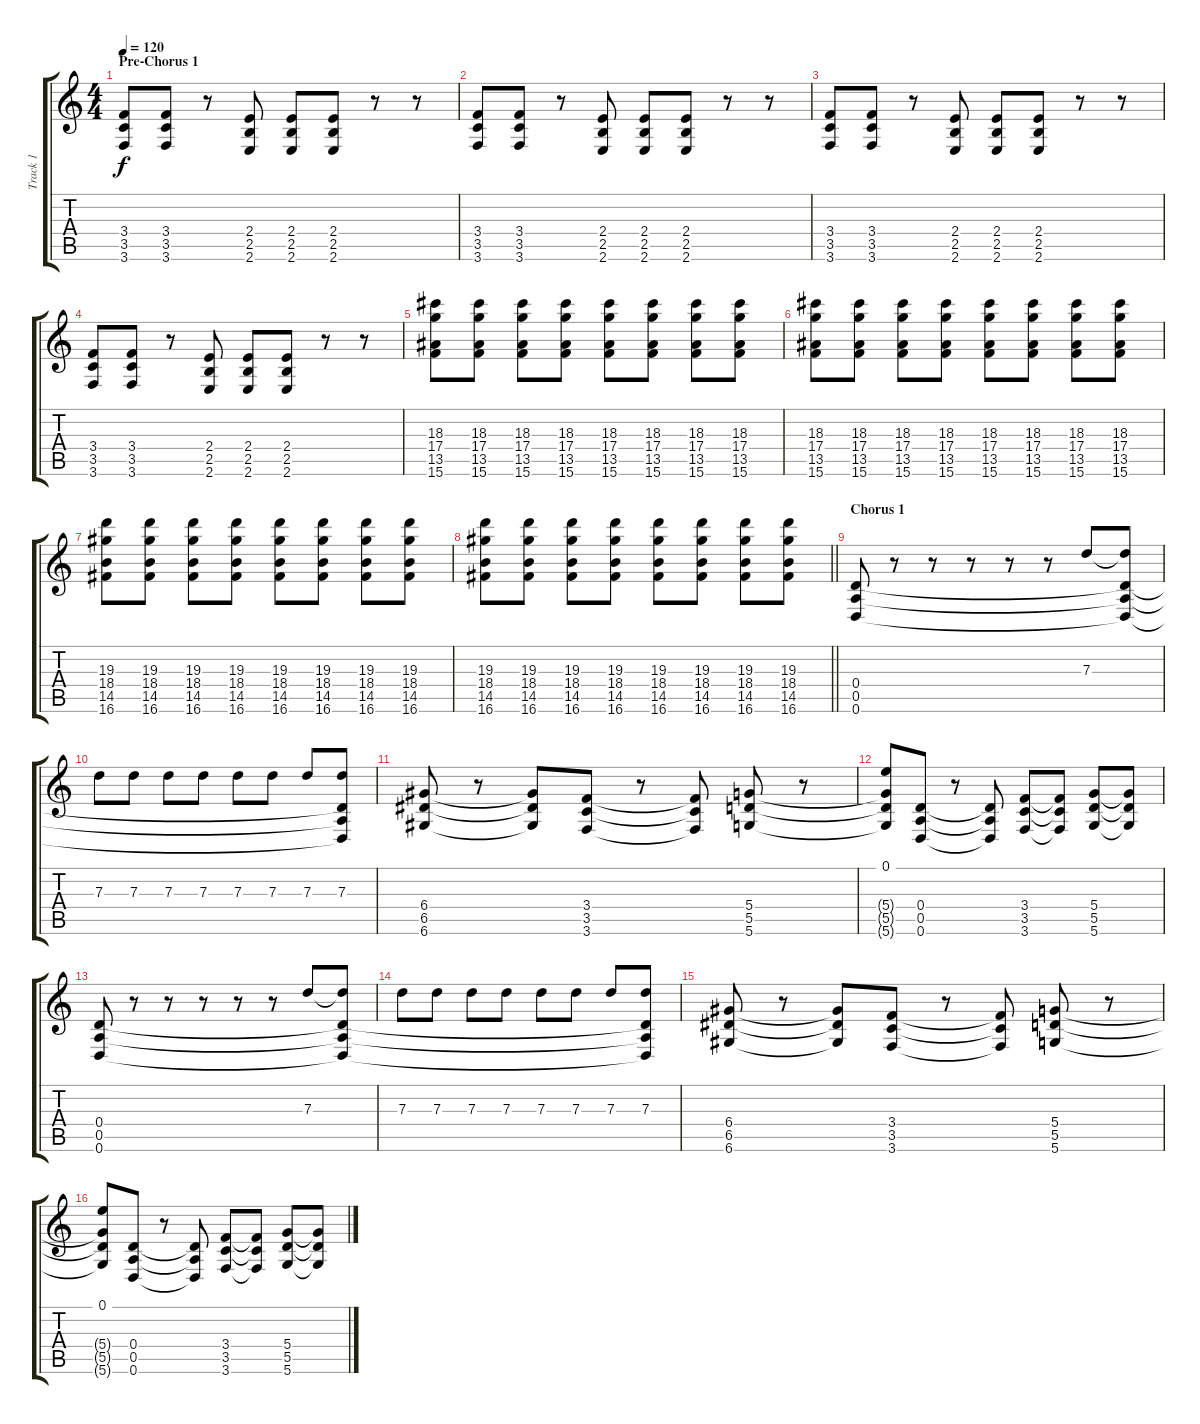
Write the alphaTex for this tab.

\track ("Track 1" "Track 1") {instrument distortionguitar}
\staff {score tabs}
\tuning (E4 B3 G3 D3 A2 D2) {hide}
\ts (4 4)
\section ("" "Pre-Chorus 1")
\tempo 120
\clef g2
\ks c
(3.4 3.5 3.6).8{dy f} (3.4 3.5 3.6).8 r.8 (2.4 2.5 2.6).8 (2.4 2.5 2.6).8 (2.4 2.5 2.6).8 r.8 r.8 |
(3.4 3.5 3.6).8 (3.4 3.5 3.6).8 r.8 (2.4 2.5 2.6).8 (2.4 2.5 2.6).8 (2.4 2.5 2.6).8 r.8 r.8 |
(3.4 3.5 3.6).8 (3.4 3.5 3.6).8 r.8 (2.4 2.5 2.6).8 (2.4 2.5 2.6).8 (2.4 2.5 2.6).8 r.8 r.8 |
(3.4 3.5 3.6).8 (3.4 3.5 3.6).8 r.8 (2.4 2.5 2.6).8 (2.4 2.5 2.6).8 (2.4 2.5 2.6).8 r.8 r.8 |
(18.3 17.4 13.5 15.6).8 (18.3 17.4 13.5 15.6).8 (18.3 17.4 13.5 15.6).8 (18.3 17.4 13.5 15.6).8 (18.3 17.4 13.5 15.6).8 (18.3 17.4 13.5 15.6).8 (18.3 17.4 13.5 15.6).8 (18.3 17.4 13.5 15.6).8 |
(18.3 17.4 13.5 15.6).8 (18.3 17.4 13.5 15.6).8 (18.3 17.4 13.5 15.6).8 (18.3 17.4 13.5 15.6).8 (18.3 17.4 13.5 15.6).8 (18.3 17.4 13.5 15.6).8 (18.3 17.4 13.5 15.6).8 (18.3 17.4 13.5 15.6).8 |
(19.3 18.4 14.5 16.6).8 (19.3 18.4 14.5 16.6).8 (19.3 18.4 14.5 16.6).8 (19.3 18.4 14.5 16.6).8 (19.3 18.4 14.5 16.6).8 (19.3 18.4 14.5 16.6).8 (19.3 18.4 14.5 16.6).8 (19.3 18.4 14.5 16.6).8 |
\barLineRight lightlight
(19.3 18.4 14.5 16.6).8 (19.3 18.4 14.5 16.6).8 (19.3 18.4 14.5 16.6).8 (19.3 18.4 14.5 16.6).8 (19.3 18.4 14.5 16.6).8 (19.3 18.4 14.5 16.6).8 (19.3 18.4 14.5 16.6).8 (19.3 18.4 14.5 16.6).8 |
\section ("" "Chorus 1")
(0.4 0.5 0.6).8 r.8 r.8 r.8 r.8 r.8 7.3.8 (7.3{t} 0.4{t} 0.5{t} 0.6{t}).8 |
7.3.8 7.3.8 7.3.8 7.3.8 7.3.8 7.3.8 7.3.8 (7.3 0.4{t} 0.5{t} 0.6{t}).8 |
(6.4 6.5 6.6).8 r.8 (6.4{t} 6.5{t} 6.6{t}).8 (3.4 3.5 3.6).8 r.8 (3.4{t} 3.5{t} 3.6{t}).8 (5.4 5.5 5.6).8 r.8 |
(0.1 5.4{t} 5.5{t} 5.6{t}).8 (0.4 0.5 0.6).8 r.8 (0.4{t} 0.5{t} 0.6{t}).8 (3.4 3.5 3.6).8 (3.4{t} 3.5{t} 3.6{t}).8 (5.4 5.5 5.6).8 (5.4{t} 5.5{t} 5.6{t}).8 |
(0.4 0.5 0.6).8 r.8 r.8 r.8 r.8 r.8 7.3.8 (7.3{t} 0.4{t} 0.5{t} 0.6{t}).8 |
7.3.8 7.3.8 7.3.8 7.3.8 7.3.8 7.3.8 7.3.8 (7.3 0.4{t} 0.5{t} 0.6{t}).8 |
(6.4 6.5 6.6).8 r.8 (6.4{t} 6.5{t} 6.6{t}).8 (3.4 3.5 3.6).8 r.8 (3.4{t} 3.5{t} 3.6{t}).8 (5.4 5.5 5.6).8 r.8 |
(0.1 5.4{t} 5.5{t} 5.6{t}).8 (0.4 0.5 0.6).8 r.8 (0.4{t} 0.5{t} 0.6{t}).8 (3.4 3.5 3.6).8 (3.4{t} 3.5{t} 3.6{t}).8 (5.4 5.5 5.6).8 (5.4{t} 5.5{t} 5.6{t}).8
